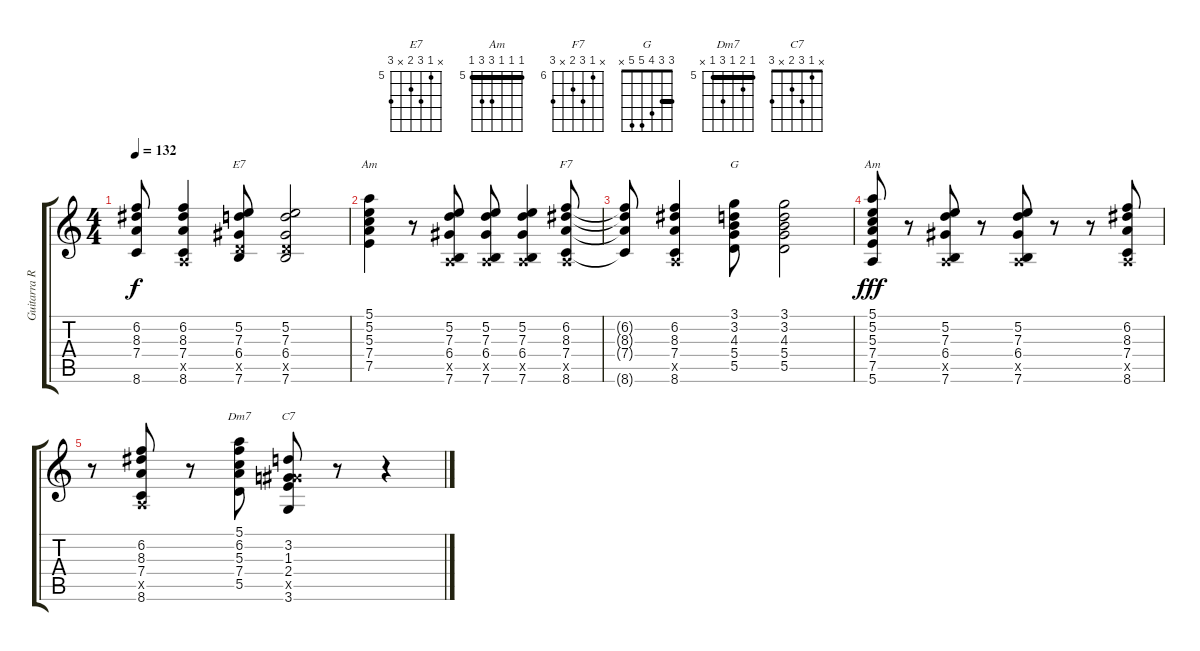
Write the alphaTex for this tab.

\track ("Guitarra Ritmica" "Guitarra R") {instrument overdrivenguitar}
\staff {score tabs}
\tuning (E4 B3 G3 D3 A2 E2) {hide}
\chord ("E7" x 5 7 6 x 7) {firstfret 5}
\chord ("Am" 5 5 5 7 7 x) {firstfret 5}
\chord ("F7" x 6 8 7 x 8) {firstfret 6}
\chord ("G" 3 3 4 5 5 x) {barre 3}
\chord ("Am" 5 5 5 7 7 5) {firstfret 5 barre 5}
\chord ("Dm7" 5 6 5 7 5 x) {firstfret 5 barre 5}
\chord ("C7" x 1 3 2 x 3)
\ts (4 4)
\tempo 132
\clef g2
\ks c
(6.2{t} 8.3{t} 7.4{t} 8.6{t}).8{dy f} (6.2 8.3 7.4 0.5{x} 8.6).4 (5.2 7.3 6.4 5.5{x} 7.6).8{ch "E7"} (5.2 7.3 6.4 5.5{x} 7.6).2 |
(5.1 5.2 5.3 7.4 7.5).4{ch "Am"} r.8 (5.2 7.3 6.4 0.5{x} 7.6).8 (5.2 7.3 6.4 0.5{x} 7.6).8 (5.2 7.3 6.4 0.5{x} 7.6).4 (6.2 8.3 7.4 0.5{x} 8.6).8{ch "F7"} |
(6.2{t} 8.3{t} 7.4{t} 8.6{t}).8 (6.2 8.3 7.4 0.5{x} 8.6).4 (3.1 3.2 4.3 5.4 5.5).8{ch "G"} (3.1 3.2 4.3 5.4 5.5).2 |
(5.1 5.2 5.3 7.4 7.5 5.6).8{ch "Am" dy fff} r.8 (5.2 7.3 6.4 0.5{x} 7.6).8 r.8 (5.2 7.3 6.4 0.5{x} 7.6).8 r.8 r.8 (6.2 8.3 7.4 0.5{x} 8.6).8 |
r.8 (6.2 8.3 7.4 0.5{x} 8.6).8 r.8 (5.1 6.2 5.3 7.4 5.5).8{ch "Dm7"} (3.2 1.3 2.4 10.5{x} 3.6).8{ch "C7"} r.8 r.4
